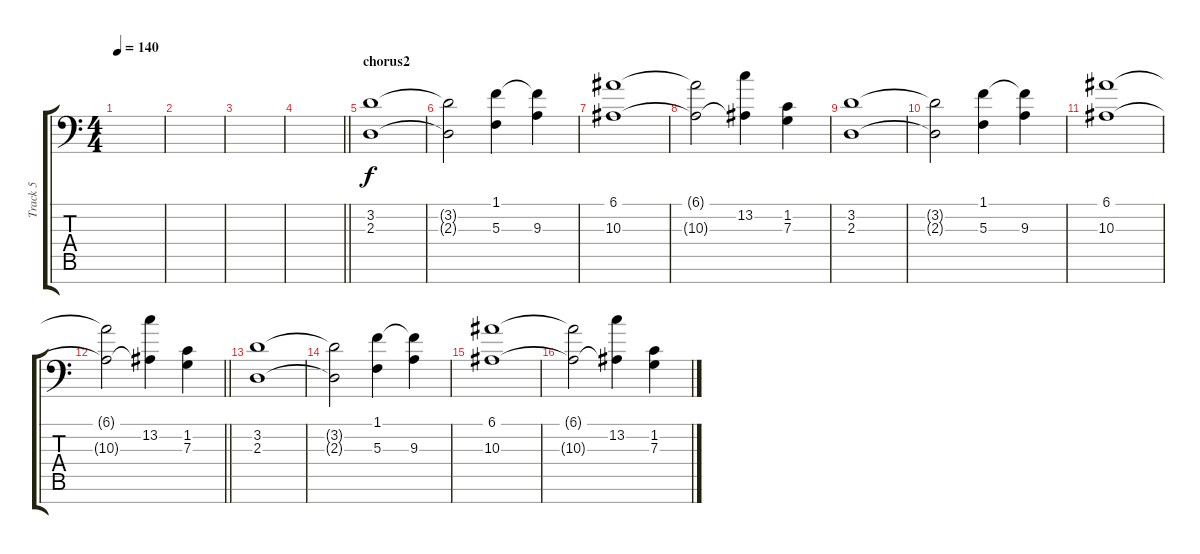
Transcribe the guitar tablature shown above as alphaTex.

\track ("Track 5" "Track 5") {instrument pad4choir}
\staff {score tabs}
\tuning (E4 B3 C3 C2 C1 C0 C-1) {hide}
\ts (4 4)
\tempo 140
\clef f4
\ks c
|
|
|
\barLineRight lightlight
|
\section ("" "chorus2")
(3.2 2.3).1 |
(3.2{t} 2.3{t}).2 (1.1 5.3).4 (1.1{t} 9.3).4 |
(6.1 10.3).1 |
(6.1{t} 10.3{t}).2 (13.2 10.3{t}).4 (1.2 7.3).4 |
(3.2 2.3).1 |
(3.2{t} 2.3{t}).2 (1.1 5.3).4 (1.1{t} 9.3).4 |
(6.1 10.3).1 |
\barLineRight lightlight
(6.1{t} 10.3{t}).2 (13.2 10.3{t}).4 (1.2 7.3).4 |
(3.2 2.3).1 |
(3.2{t} 2.3{t}).2 (1.1 5.3).4 (1.1{t} 9.3).4 |
(6.1 10.3).1 |
(6.1{t} 10.3{t}).2 (13.2 10.3{t}).4 (1.2 7.3).4
